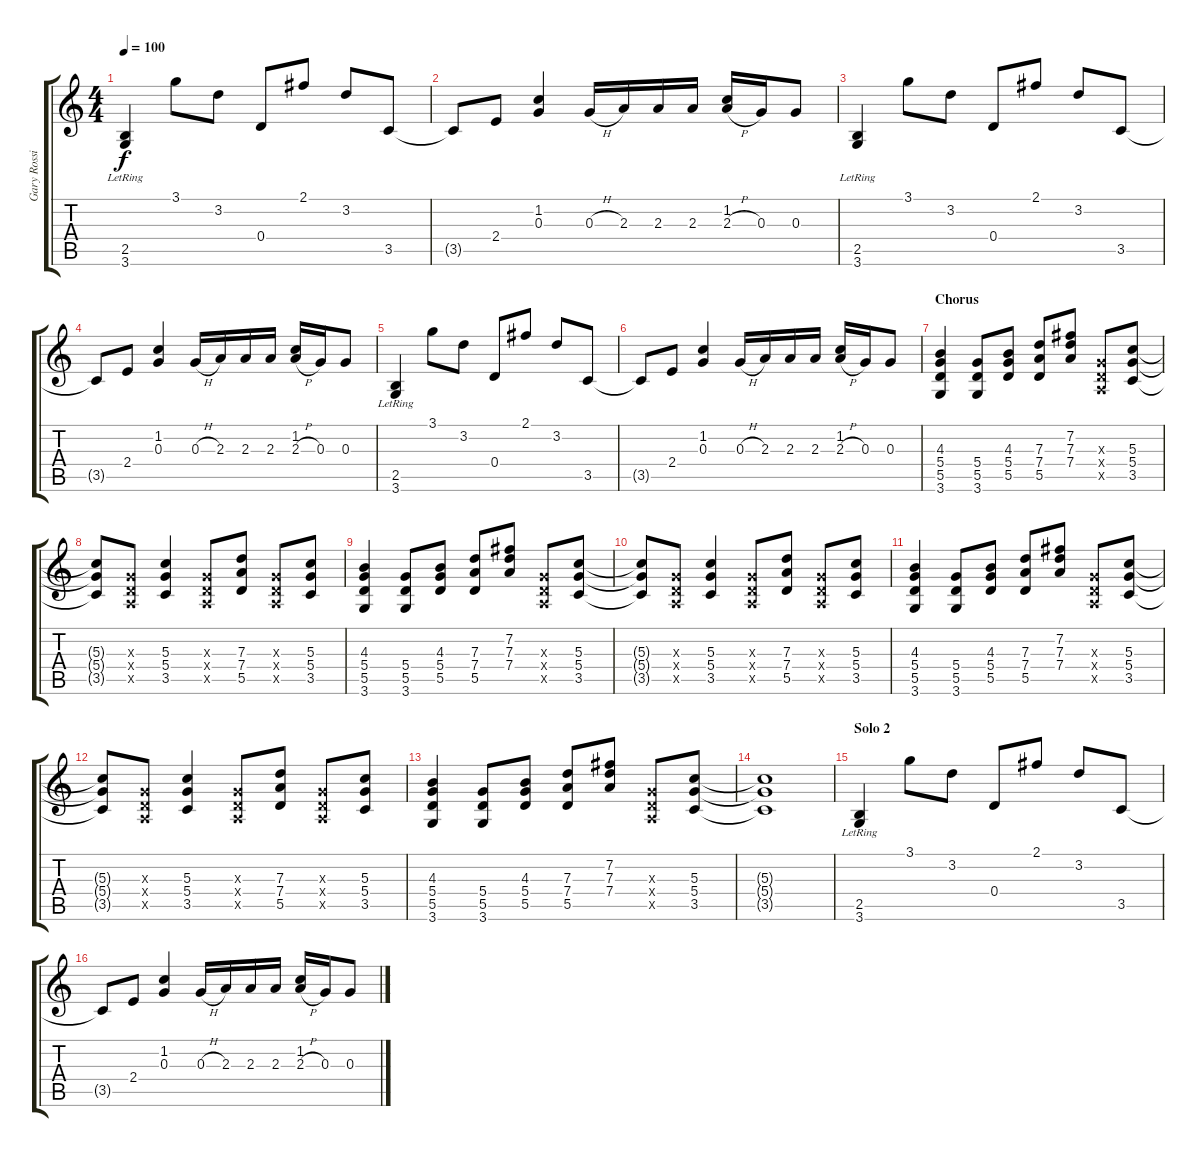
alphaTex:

\track ("Gary Rossington " "Gary Rossi") {instrument acousticguitarsteel}
\staff {score tabs}
\tuning (E4 B3 G3 D3 A2 E2) {hide}
\ts (4 4)
\tempo 100
\clef g2
\ks c
(2.5 3.6{lr}).4{dy f} 3.1.8 3.2.8 0.4.8 2.1.8 3.2.8 3.5.8 |
3.5{t}.8 2.4.8 (1.2 0.3).4 0.3{h}.16 2.3.16 2.3.16 2.3.16 (1.2 2.3{h}).16 0.3.16 0.3.8 |
(2.5 3.6{lr}).4 3.1.8 3.2.8 0.4.8 2.1.8 3.2.8 3.5.8 |
3.5{t}.8 2.4.8 (1.2 0.3).4 0.3{h}.16 2.3.16 2.3.16 2.3.16 (1.2 2.3{h}).16 0.3.16 0.3.8 |
(2.5 3.6{lr}).4 3.1.8 3.2.8 0.4.8 2.1.8 3.2.8 3.5.8 |
3.5{t}.8 2.4.8 (1.2 0.3).4 0.3{h}.16 2.3.16 2.3.16 2.3.16 (1.2 2.3{h}).16 0.3.16 0.3.8 |
\section ("" "Chorus")
(4.3 5.4 5.5 3.6).4 (5.4 5.5 3.6).8 (4.3 5.4 5.5).8 (7.3 7.4 5.5).8 (7.2 7.3 7.4).8 (0.3{x} 0.4{x} 0.5{x}).8 (5.3 5.4 3.5).8 |
(5.3{t} 5.4{t} 3.5{t}).8 (0.3{x} 0.4{x} 0.5{x}).8 (5.3 5.4 3.5).4 (0.3{x} 0.4{x} 0.5{x}).8 (7.3 7.4 5.5).8 (0.3{x} 0.4{x} 0.5{x}).8 (5.3 5.4 3.5).8 |
(4.3 5.4 5.5 3.6).4 (5.4 5.5 3.6).8 (4.3 5.4 5.5).8 (7.3 7.4 5.5).8 (7.2 7.3 7.4).8 (0.3{x} 0.4{x} 0.5{x}).8 (5.3 5.4 3.5).8 |
(5.3{t} 5.4{t} 3.5{t}).8 (0.3{x} 0.4{x} 0.5{x}).8 (5.3 5.4 3.5).4 (0.3{x} 0.4{x} 0.5{x}).8 (7.3 7.4 5.5).8 (0.3{x} 0.4{x} 0.5{x}).8 (5.3 5.4 3.5).8 |
(4.3 5.4 5.5 3.6).4 (5.4 5.5 3.6).8 (4.3 5.4 5.5).8 (7.3 7.4 5.5).8 (7.2 7.3 7.4).8 (0.3{x} 0.4{x} 0.5{x}).8 (5.3 5.4 3.5).8 |
(5.3{t} 5.4{t} 3.5{t}).8 (0.3{x} 0.4{x} 0.5{x}).8 (5.3 5.4 3.5).4 (0.3{x} 0.4{x} 0.5{x}).8 (7.3 7.4 5.5).8 (0.3{x} 0.4{x} 0.5{x}).8 (5.3 5.4 3.5).8 |
(4.3 5.4 5.5 3.6).4 (5.4 5.5 3.6).8 (4.3 5.4 5.5).8 (7.3 7.4 5.5).8 (7.2 7.3 7.4).8 (0.3{x} 0.4{x} 0.5{x}).8 (5.3 5.4 3.5).8 |
(5.3{t} 5.4{t} 3.5{t}).1 |
\section ("" "Solo 2")
(2.5 3.6{lr}).4 3.1.8 3.2.8 0.4.8 2.1.8 3.2.8 3.5.8 |
3.5{t}.8 2.4.8 (1.2 0.3).4 0.3{h}.16 2.3.16 2.3.16 2.3.16 (1.2 2.3{h}).16 0.3.16 0.3.8
